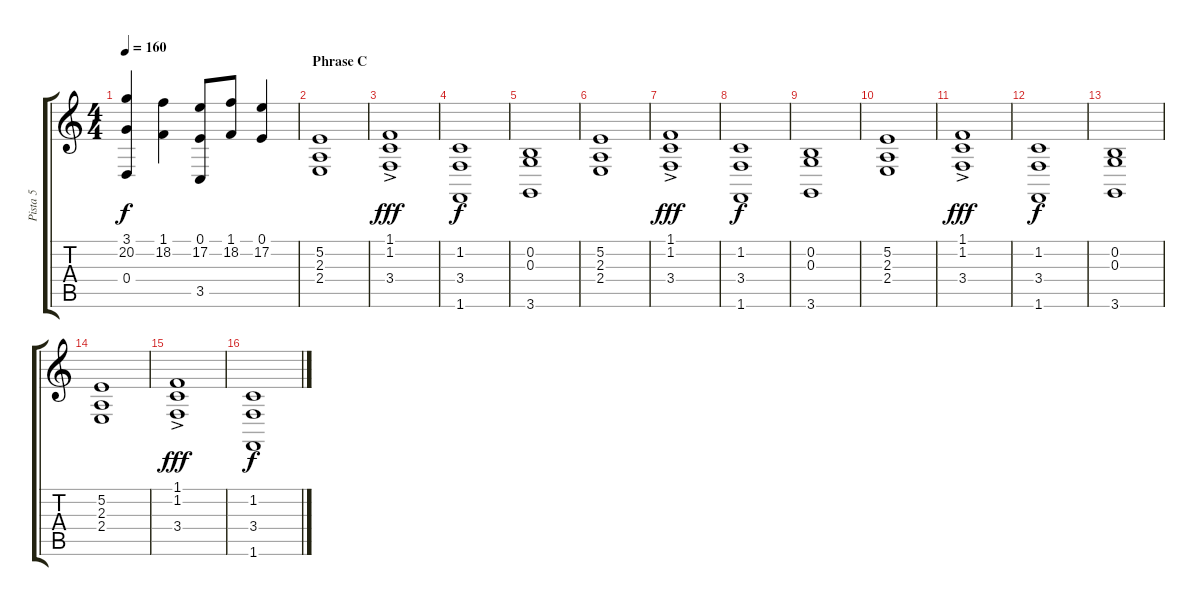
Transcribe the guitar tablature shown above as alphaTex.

\track ("Pista 5" "Pista 5") {instrument choiraahs}
\staff {score tabs}
\tuning (E4 B3 G3 D3 A2 E2) {hide}
\ts (4 4)
\tempo 160
\clef g2
\ks c
(3.1 20.2 0.4).4{dy f} (1.1 18.2).4 (0.1 17.2 3.5).8 (1.1 18.2).8 (0.1 17.2).4 |
\section ("" "Phrase C")
(5.2 2.3 2.4).1 |
(1.1{ac} 1.2 3.4).1{dy fff} |
(1.2 3.4 1.6).1{dy f} |
(0.2 0.3 3.6).1 |
(5.2 2.3 2.4).1 |
(1.1{ac} 1.2 3.4).1{dy fff} |
(1.2 3.4 1.6).1{dy f} |
(0.2 0.3 3.6).1 |
(5.2 2.3 2.4).1 |
(1.1{ac} 1.2 3.4).1{dy fff} |
(1.2 3.4 1.6).1{dy f} |
(0.2 0.3 3.6).1 |
(5.2 2.3 2.4).1 |
(1.1{ac} 1.2 3.4).1{dy fff} |
(1.2 3.4 1.6).1{dy f}
